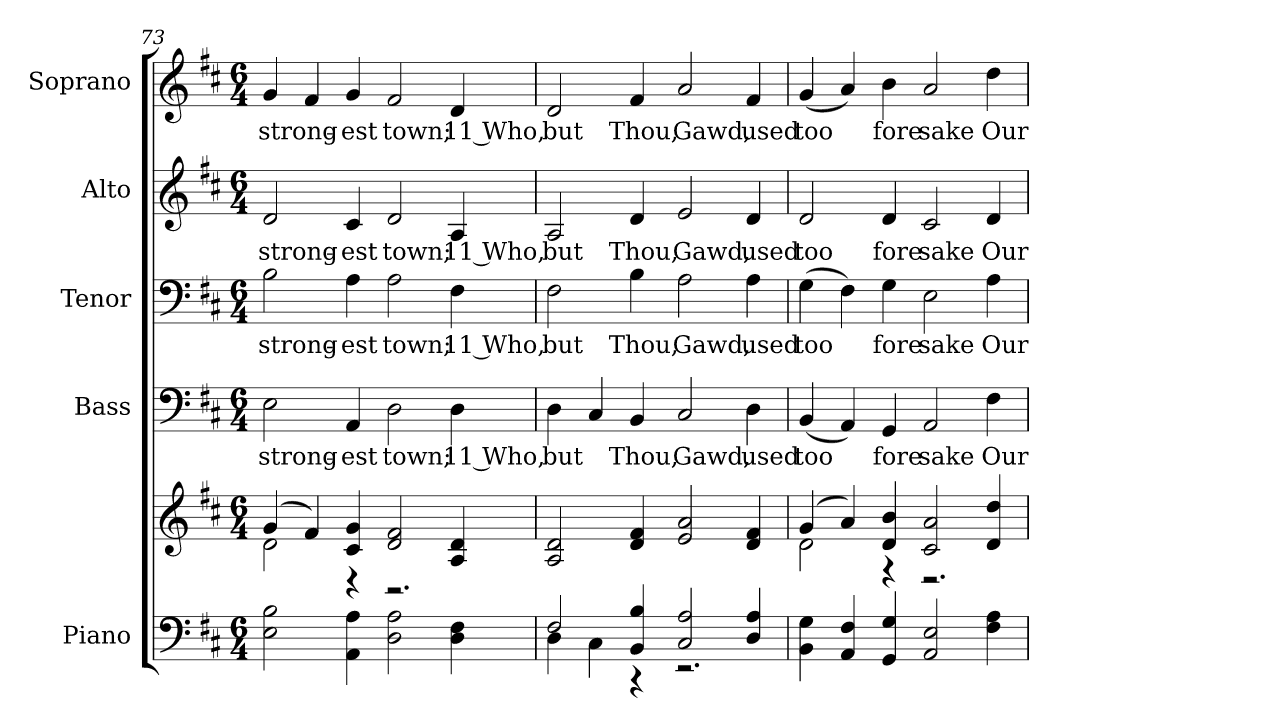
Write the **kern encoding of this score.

**kern	**kern	**kern	**text	**kern	**text	**kern	**text	**kern	**text
*part5	*part5	*part4	*part4	*part3	*part3	*part2	*part2	*part1	*part1
*staff6	*staff5	*staff4	*staff4	*staff3	*staff3	*staff2	*staff2	*staff1	*staff1
*I"Piano	*	*I"Bass	*	*I"Tenor	*	*I"Alto	*	*I"Soprano	*
*I'Pno.	*	*I'B.	*	*I'T.	*	*I'A.	*	*I'S.	*
!!LO:PB:g=z
*clefF4	*clefG2	*clefF4	*	*clefF4	*	*clefG2	*	*clefG2	*
*k[f#c#]	*k[f#c#]	*k[f#c#]	*	*k[f#c#]	*	*k[f#c#]	*	*k[f#c#]	*
*D:	*D:	*D:	*	*D:	*	*D:	*	*D:	*
*M6/4	*M6/4	*M6/4	*	*M6/4	*	*M6/4	*	*M6/4	*
=73	=73	=73	=73	=73	=73	=73	=73	=73	=73
*	*^	*	*	*	*	*	*	*	*
!	!	!	!	!LO:LY:b:color=#000000	!	!	!	!	!	!
!	!	!	!	!	!	!LO:LY:b:color=#000000	!	!	!	!
!	!	!	!	!	!	!	!	!LO:LY:b:color=#000000	!	!
!	!	!	!	!	!	!	!	!	!	!LO:LY:b:color=#000000
2Ei\ 2Bi	(4gi/	2di\	2Ei\	strong-	2Bi\	strong-	2di/	strong-	4gi/	strong-
.	4f#i/)	.	.	.	.	.	.	.	4f#i/	.
!	!	!	!	!LO:LY:b:color=#000000	!	!	!	!	!	!
!	!	!	!	!	!	!LO:LY:b:color=#000000	!	!	!	!
!	!	!	!	!	!	!	!	!LO:LY:b:color=#000000	!	!
!	!	!	!	!	!	!	!	!	!	!LO:LY:b:color=#000000
4AAi\ 4Ai	4c#i/ 4gi	4r	4AAi/	-est	4Ai\	-est	4c#i/	-est	4gi/	-est
!	!	!	!	!LO:LY:b:color=#000000	!	!	!	!	!	!
!	!	!	!	!	!	!LO:LY:b:color=#000000	!	!	!	!
!	!	!	!	!	!	!	!	!LO:LY:b:color=#000000	!	!
!	!	!	!	!	!	!	!	!	!	!LO:LY:b:color=#000000
2Di\ 2Ai	2di/ 2f#i	2.r	2Di\	town;	2Ai\	town;	2di/	town;	2f#i/	town;
!	!	!	!	!LO:LY:b:color=#000000	!	!	!	!	!	!
!	!	!	!	!	!	!LO:LY:b:color=#000000	!	!	!	!
!	!	!	!	!	!	!	!	!LO:LY:b:color=#000000	!	!
!	!	!	!	!	!	!	!	!	!	!LO:LY:b:color=#000000
4Di\ 4F#i	4Ai/ 4di	.	4Di\	11 Who,	4F#i\	11 Who,	4Ai/	11 Who,	4di/	11 Who,
*	*v	*v	*	*	*	*	*	*	*	*
=74	=74	=74	=74	=74	=74	=74	=74	=74	=74
*^	*	*	*	*	*	*	*	*	*
!	!	!	!	!LO:LY:b:color=#000000	!	!	!	!	!	!
!	!	!	!	!	!	!LO:LY:b:color=#000000	!	!	!	!
!	!	!	!	!	!	!	!	!LO:LY:b:color=#000000	!	!
!	!	!	!	!	!	!	!	!	!	!LO:LY:b:color=#000000
2F#i/	4Di\	2Ai/ 2di	4Di\	but	2F#i\	but	2Ai/	but	2di/	but
.	4C#i\	.	4C#i/	.	.	.	.	.	.	.
!	!	!	!	!LO:LY:b:color=#000000	!	!	!	!	!	!
!	!	!	!	!	!	!LO:LY:b:color=#000000	!	!	!	!
!	!	!	!	!	!	!	!	!LO:LY:b:color=#000000	!	!
!	!	!	!	!	!	!	!	!	!	!LO:LY:b:color=#000000
4BBi/ 4Bi	4r	4di/ 4f#i	4BBi/	Thou,	4Bi\	Thou,	4di/	Thou,	4f#i/	Thou,
!	!	!	!	!LO:LY:b:color=#000000	!	!	!	!	!	!
!	!	!	!	!	!	!LO:LY:b:color=#000000	!	!	!	!
!	!	!	!	!	!	!	!	!LO:LY:b:color=#000000	!	!
!	!	!	!	!	!	!	!	!	!	!LO:LY:b:color=#000000
2C#i/ 2Ai	2.r	2ei/ 2ai	2C#i/	Gawd,	2Ai\	Gawd,	2ei/	Gawd,	2ai/	Gawd,
!	!	!	!	!LO:LY:b:color=#000000	!	!	!	!	!	!
!	!	!	!	!	!	!LO:LY:b:color=#000000	!	!	!	!
!	!	!	!	!	!	!	!	!LO:LY:b:color=#000000	!	!
!	!	!	!	!	!	!	!	!	!	!LO:LY:b:color=#000000
4Di/ 4Ai	.	4di/ 4f#i	4Di\	used	4Ai\	used	4di/	used	4f#i/	used
*v	*v	*	*	*	*	*	*	*	*	*
=75	=75	=75	=75	=75	=75	=75	=75	=75	=75
*	*^	*	*	*	*	*	*	*	*
!	!	!	!	!LO:LY:b:color=#000000	!	!	!	!	!	!
!	!	!	!	!	!	!LO:LY:b:color=#000000	!	!	!	!
!	!	!	!	!	!	!	!	!LO:LY:b:color=#000000	!	!
!	!	!	!	!	!	!	!	!	!	!LO:LY:b:color=#000000
4BBi\ 4Gi	(4gi/	2di\	(4BBi/	too	(4Gi\	too	2di/	too	(4gi/	too
4AAi/ 4F#i	4ai/)	.	4AAi/)	.	4F#i\)	.	.	.	4ai/)	.
!	!	!	!	!LO:LY:b:color=#000000	!	!	!	!	!	!
!	!	!	!	!	!	!LO:LY:b:color=#000000	!	!	!	!
!	!	!	!	!	!	!	!	!LO:LY:b:color=#000000	!	!
!	!	!	!	!	!	!	!	!	!	!LO:LY:b:color=#000000
4GGi/ 4Gi	4di/ 4bi	4r	4GGi/	fore	4Gi\	fore	4di/	fore	4bi\	fore
!	!	!	!	!LO:LY:b:color=#000000	!	!	!	!	!	!
!	!	!	!	!	!	!LO:LY:b:color=#000000	!	!	!	!
!	!	!	!	!	!	!	!	!LO:LY:b:color=#000000	!	!
!	!	!	!	!	!	!	!	!	!	!LO:LY:b:color=#000000
2AAi/ 2Ei	2c#i/ 2ai	2.r	2AAi/	sake	2Ei\	sake	2c#i/	sake	2ai/	sake
!	!	!	!	!LO:LY:b:color=#000000	!	!	!	!	!	!
!	!	!	!	!	!	!LO:LY:b:color=#000000	!	!	!	!
!	!	!	!	!	!	!	!	!LO:LY:b:color=#000000	!	!
!	!	!	!	!	!	!	!	!	!	!LO:LY:b:color=#000000
4F#i\ 4Ai	4di/ 4ddi	.	4F#i\	Our	4Ai\	Our	4di/	Our	4ddi\	Our
*	*v	*v	*	*	*	*	*	*	*	*
=	=	=	=	=	=	=	=	=	=
*-	*-	*-	*-	*-	*-	*-	*-	*-	*-
